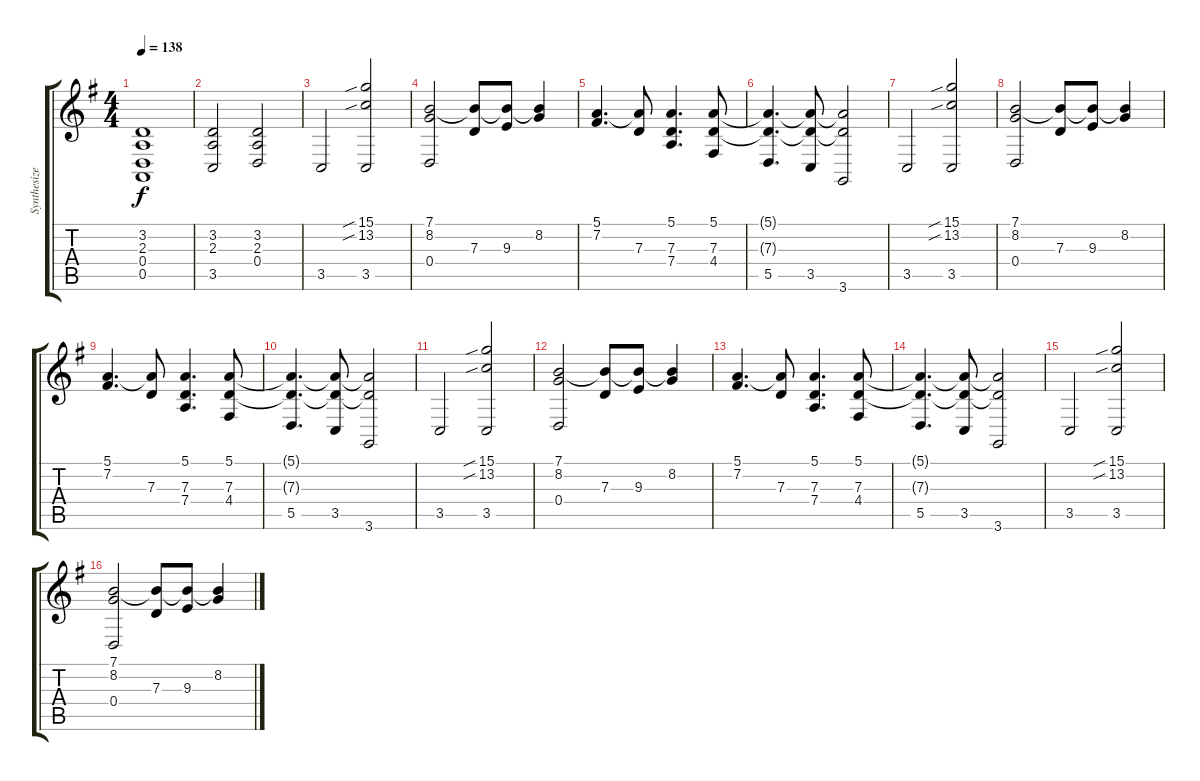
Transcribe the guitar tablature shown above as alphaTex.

\track ("Synthesizer" "Synthesize") {instrument churchorgan}
\staff {score tabs}
\tuning (E4 B3 G3 D3 A2 E2) {hide}
\ts (4 4)
\tempo 138
\clef g2
\ks g
(3.2 2.3 0.4 0.5).1{dy f} |
(3.2 2.3 3.5).2 (3.2 2.3 0.4).2 |
3.5.2{volume 8} (15.1{sib} 13.2{sib} 3.5).2 |
(7.1 8.2 0.4).2 (7.1{t} 7.3).8 (7.1{t} 9.3).8 (7.1{t} 8.2).4 |
(5.1 7.2).4{d volume 5} (5.1{t} 7.3).8 (5.1 7.3 7.4).4{d} (5.1 7.3 4.4).8 |
(5.1{t} 7.3{t} 5.5).4{d} (5.1{t} 7.3{t} 3.5).8 (5.1{t} 7.3{t} 3.6).2 |
3.5.2 (15.1{sib} 13.2{sib} 3.5).2 |
(7.1 8.2 0.4).2 (7.1{t} 7.3).8 (7.1{t} 9.3).8 (7.1{t} 8.2).4 |
(5.1 7.2).4{d} (5.1{t} 7.3).8 (5.1 7.3 7.4).4{d} (5.1 7.3 4.4).8 |
(5.1{t} 7.3{t} 5.5).4{d} (5.1{t} 7.3{t} 3.5).8 (5.1{t} 7.3{t} 3.6).2 |
3.5.2 (15.1{sib} 13.2{sib} 3.5).2 |
(7.1 8.2 0.4).2 (7.1{t} 7.3).8 (7.1{t} 9.3).8 (7.1{t} 8.2).4 |
(5.1 7.2).4{d} (5.1{t} 7.3).8 (5.1 7.3 7.4).4{d} (5.1 7.3 4.4).8 |
(5.1{t} 7.3{t} 5.5).4{d} (5.1{t} 7.3{t} 3.5).8 (5.1{t} 7.3{t} 3.6).2 |
3.5.2 (15.1{sib} 13.2{sib} 3.5).2 |
(7.1 8.2 0.4).2 (7.1{t} 7.3).8 (7.1{t} 9.3).8 (7.1{t} 8.2).4
